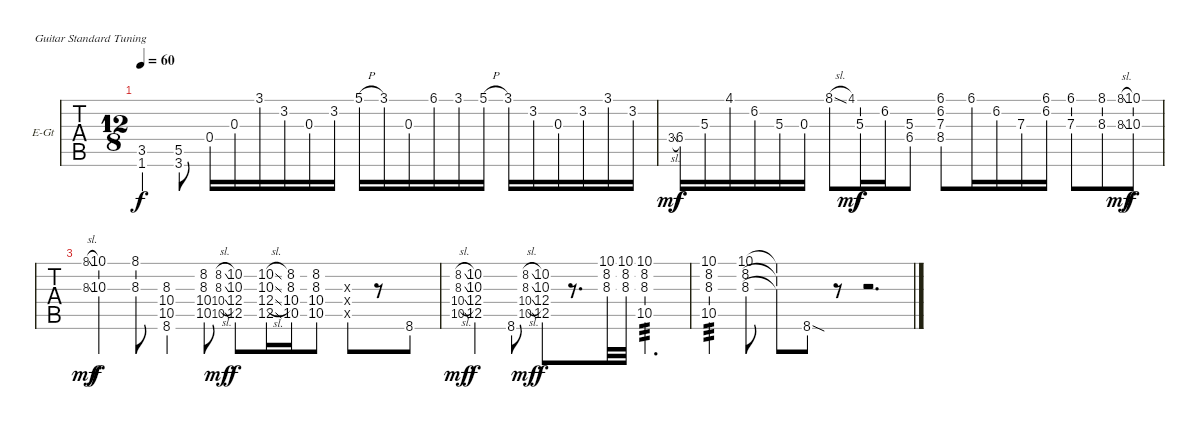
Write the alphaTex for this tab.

\bracketExtendMode nobrackets
\firstSystemTrackNameOrientation horizontal
\otherSystemsTrackNameOrientation horizontal
\defaultBarNumberDisplay FirstOfSystem
\track ("MixGuitar" "E-Gt") {instrument overdrivenguitar}
\staff {tabs}
\tuning (E4 B3 G3 D3 A2 E2)
\ts (12 8)
\tempo 60
\clef g2
\ks cminor
(3.5 1.6).4{dy f} (5.5 3.6).8 0.4.16 0.3.16 3.1.16 3.2.16 0.3.16 3.2.16 5.1{h}.16 3.1.16 0.3.16 6.1.16 3.1.16 5.1{h}.16 3.1.16 3.2.16 0.3.16 3.2.16 3.1.16 3.2.16 |
3.4{sl}.8{gr dy mf} 6.4.16{dy f} 5.3.16 4.1.16 6.2.16 5.3.16 0.3.16 8.1{sl}.8 4.1.8{gr dy mf} 5.3.16{dy f} 6.2.16 (5.3 6.4).8 (6.1 6.2 7.3 8.4).8 6.1.16 6.2.16 7.3.16 (6.1 6.2).16 (6.1 7.3).8 (8.1 8.3).8 (8.1{sl} 8.3{sl}).8{gr dy mf} (10.1 10.3).8{dy f} |
(8.1{sl} 8.3{sl}).8{gr dy mf} (10.1 10.3).4{dy f} (8.1{st} 8.3{st}).8 (8.3 10.4 10.5 8.6).4 (8.2 8.3 10.4 10.5).8 (8.2{sl} 8.3{sl} 10.4{sl} 10.5{sl}).8{gr dy mf} (10.2 10.3 12.4 12.5).8{dy f} (10.2{sl} 10.3{sl} 12.4{sl} 12.5{sl}).16 (8.2 8.3 10.4 10.5).16 (8.2{st} 8.3{st} 10.4{st} 10.5{st}).8 (8.3{x} 10.4{x} 10.5{x}).8 r.8 8.6.8 |
(8.2{sl} 8.3{sl} 10.4{sl} 10.5{sl}).8{gr dy mf} (10.2 10.3 12.4 12.5).4{dy f} 8.6.8 (8.2{sl} 8.3{sl} 10.4{sl} 10.5{sl}).8{gr dy mf} (10.2 10.3 12.4 12.5).8{dy f} r.8{d} (10.1 8.2 8.3).32 (10.1 8.2 8.3).32 (10.1 8.2 8.3 10.5).2{d tp 3} |
(10.1 8.2 8.3 10.5).4{tp 3} (10.1 8.2 8.3).8 (10.1{t} 8.2{t} 8.3{t}).8 8.6{sod}.8 r.8 r.2{d}
